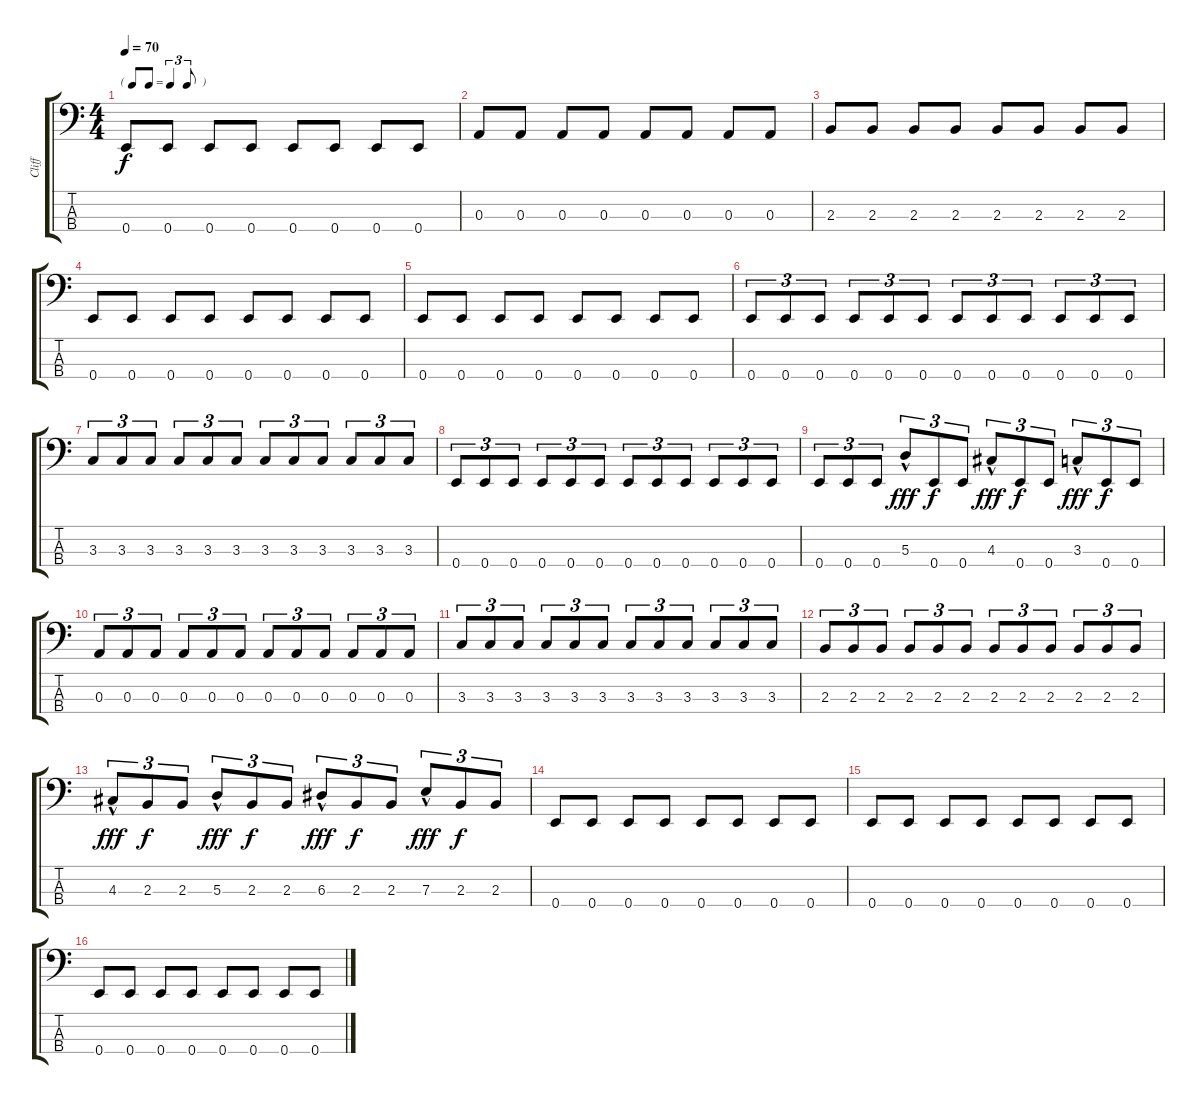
\track ("Cliff" "Cliff") {instrument electricbassfinger}
\staff {score tabs}
\tuning (G2 D2 A1 E1) {hide}
\ts (4 4)
\tf triplet8th
\tempo 70
\clef f4
\ks c
0.4.8{dy f} 0.4.8 0.4.8 0.4.8 0.4.8 0.4.8 0.4.8 0.4.8 |
0.3.8 0.3.8 0.3.8 0.3.8 0.3.8 0.3.8 0.3.8 0.3.8 |
2.3.8 2.3.8 2.3.8 2.3.8 2.3.8 2.3.8 2.3.8 2.3.8 |
0.4.8 0.4.8 0.4.8 0.4.8 0.4.8 0.4.8 0.4.8 0.4.8 |
0.4.8 0.4.8 0.4.8 0.4.8 0.4.8 0.4.8 0.4.8 0.4.8 |
0.4.8{tu (3 2)} 0.4.8{tu (3 2)} 0.4.8{tu (3 2)} 0.4.8{tu (3 2)} 0.4.8{tu (3 2)} 0.4.8{tu (3 2)} 0.4.8{tu (3 2)} 0.4.8{tu (3 2)} 0.4.8{tu (3 2)} 0.4.8{tu (3 2)} 0.4.8{tu (3 2)} 0.4.8{tu (3 2)} |
3.3.8{tu (3 2)} 3.3.8{tu (3 2)} 3.3.8{tu (3 2)} 3.3.8{tu (3 2)} 3.3.8{tu (3 2)} 3.3.8{tu (3 2)} 3.3.8{tu (3 2)} 3.3.8{tu (3 2)} 3.3.8{tu (3 2)} 3.3.8{tu (3 2)} 3.3.8{tu (3 2)} 3.3.8{tu (3 2)} |
0.4.8{tu (3 2)} 0.4.8{tu (3 2)} 0.4.8{tu (3 2)} 0.4.8{tu (3 2)} 0.4.8{tu (3 2)} 0.4.8{tu (3 2)} 0.4.8{tu (3 2)} 0.4.8{tu (3 2)} 0.4.8{tu (3 2)} 0.4.8{tu (3 2)} 0.4.8{tu (3 2)} 0.4.8{tu (3 2)} |
0.4.8{tu (3 2)} 0.4.8{tu (3 2)} 0.4.8{tu (3 2)} 5.3{hac}.8{tu (3 2) dy fff} 0.4.8{tu (3 2) dy f} 0.4.8{tu (3 2)} 4.3{hac}.8{tu (3 2) dy fff} 0.4.8{tu (3 2) dy f} 0.4.8{tu (3 2)} 3.3{hac}.8{tu (3 2) dy fff} 0.4.8{tu (3 2) dy f} 0.4.8{tu (3 2)} |
0.3.8{tu (3 2)} 0.3.8{tu (3 2)} 0.3.8{tu (3 2)} 0.3.8{tu (3 2)} 0.3.8{tu (3 2)} 0.3.8{tu (3 2)} 0.3.8{tu (3 2)} 0.3.8{tu (3 2)} 0.3.8{tu (3 2)} 0.3.8{tu (3 2)} 0.3.8{tu (3 2)} 0.3.8{tu (3 2)} |
3.3.8{tu (3 2)} 3.3.8{tu (3 2)} 3.3.8{tu (3 2)} 3.3.8{tu (3 2)} 3.3.8{tu (3 2)} 3.3.8{tu (3 2)} 3.3.8{tu (3 2)} 3.3.8{tu (3 2)} 3.3.8{tu (3 2)} 3.3.8{tu (3 2)} 3.3.8{tu (3 2)} 3.3.8{tu (3 2)} |
2.3.8{tu (3 2)} 2.3.8{tu (3 2)} 2.3.8{tu (3 2)} 2.3.8{tu (3 2)} 2.3.8{tu (3 2)} 2.3.8{tu (3 2)} 2.3.8{tu (3 2)} 2.3.8{tu (3 2)} 2.3.8{tu (3 2)} 2.3.8{tu (3 2)} 2.3.8{tu (3 2)} 2.3.8{tu (3 2)} |
4.3{hac}.8{tu (3 2) dy fff} 2.3.8{tu (3 2) dy f} 2.3.8{tu (3 2)} 5.3{hac}.8{tu (3 2) dy fff} 2.3.8{tu (3 2) dy f} 2.3.8{tu (3 2)} 6.3{hac}.8{tu (3 2) dy fff} 2.3.8{tu (3 2) dy f} 2.3.8{tu (3 2)} 7.3{hac}.8{tu (3 2) dy fff} 2.3.8{tu (3 2) dy f} 2.3.8{tu (3 2)} |
0.4.8 0.4.8 0.4.8 0.4.8 0.4.8 0.4.8 0.4.8 0.4.8 |
0.4.8 0.4.8 0.4.8 0.4.8 0.4.8 0.4.8 0.4.8 0.4.8 |
0.4.8 0.4.8 0.4.8 0.4.8 0.4.8 0.4.8 0.4.8 0.4.8
